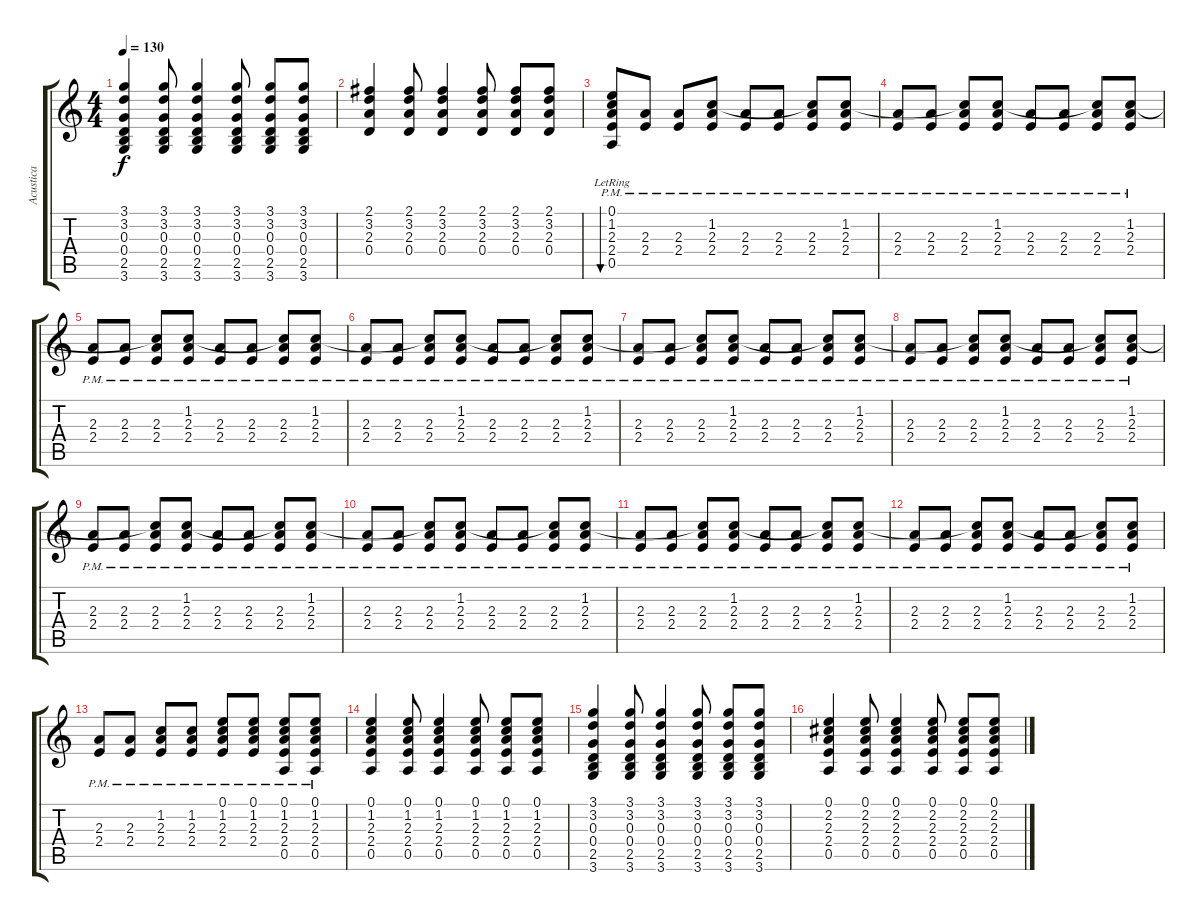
\track ("Acustica" "Acustica") {instrument acousticguitarsteel}
\staff {score tabs}
\tuning (E4 B3 G3 D3 A2 E2) {hide}
\ts (4 4)
\tempo 130
\clef g2
\ks c
(3.1 3.2 0.3 0.4 2.5 3.6).4{dy f} (3.1 3.2 0.3 0.4 2.5 3.6).8 (3.1 3.2 0.3 0.4 2.5 3.6).4 (3.1 3.2 0.3 0.4 2.5 3.6).8 (3.1 3.2 0.3 0.4 2.5 3.6).8 (3.1 3.2 0.3 0.4 2.5 3.6).8 |
(2.1 3.2 2.3 0.4).4 (2.1 3.2 2.3 0.4).8 (2.1 3.2 2.3 0.4).4 (2.1 3.2 2.3 0.4).8 (2.1 3.2 2.3 0.4).8 (2.1 3.2 2.3 0.4).8 |
(0.1{lr} 1.2{lr} 2.3{pm lr} 2.4{pm lr} 0.5{lr}).8{bu 240} (2.3{pm} 2.4{pm}).8 (2.3{pm} 2.4{pm}).8 (1.2 2.3{pm} 2.4{pm}).8 (2.3{pm} 2.4{pm}).8 (2.3{pm} 2.4{pm}).8 (1.2{t} 2.3{pm} 2.4{pm}).8 (1.2 2.3{pm} 2.4{pm}).8 |
(2.3{pm} 2.4{pm}).8 (2.3{pm} 2.4{pm}).8 (1.2{t} 2.3{pm} 2.4{pm}).8 (1.2 2.3{pm} 2.4{pm}).8 (2.3{pm} 2.4{pm}).8 (2.3{pm} 2.4{pm}).8 (1.2{t} 2.3{pm} 2.4{pm}).8 (1.2 2.3{pm} 2.4{pm}).8 |
(2.3{pm} 2.4{pm}).8 (2.3{pm} 2.4{pm}).8 (1.2{t} 2.3{pm} 2.4{pm}).8 (1.2 2.3{pm} 2.4{pm}).8 (2.3{pm} 2.4{pm}).8 (2.3{pm} 2.4{pm}).8 (1.2{t} 2.3{pm} 2.4{pm}).8 (1.2 2.3{pm} 2.4{pm}).8 |
(2.3{pm} 2.4{pm}).8 (2.3{pm} 2.4{pm}).8 (1.2{t} 2.3{pm} 2.4{pm}).8 (1.2 2.3{pm} 2.4{pm}).8 (2.3{pm} 2.4{pm}).8 (2.3{pm} 2.4{pm}).8 (1.2{t} 2.3{pm} 2.4{pm}).8 (1.2 2.3{pm} 2.4{pm}).8 |
(2.3{pm} 2.4{pm}).8 (2.3{pm} 2.4{pm}).8 (1.2{t} 2.3{pm} 2.4{pm}).8 (1.2 2.3{pm} 2.4{pm}).8 (2.3{pm} 2.4{pm}).8 (2.3{pm} 2.4{pm}).8 (1.2{t} 2.3{pm} 2.4{pm}).8 (1.2 2.3{pm} 2.4{pm}).8 |
(2.3{pm} 2.4{pm}).8 (2.3{pm} 2.4{pm}).8 (1.2{t} 2.3{pm} 2.4{pm}).8 (1.2 2.3{pm} 2.4{pm}).8 (2.3{pm} 2.4{pm}).8 (2.3{pm} 2.4{pm}).8 (1.2{t} 2.3{pm} 2.4{pm}).8 (1.2 2.3{pm} 2.4{pm}).8 |
(2.3{pm} 2.4{pm}).8 (2.3{pm} 2.4{pm}).8 (1.2{t} 2.3{pm} 2.4{pm}).8 (1.2 2.3{pm} 2.4{pm}).8 (2.3{pm} 2.4{pm}).8 (2.3{pm} 2.4{pm}).8 (1.2{t} 2.3{pm} 2.4{pm}).8 (1.2 2.3{pm} 2.4{pm}).8 |
(2.3{pm} 2.4{pm}).8 (2.3{pm} 2.4{pm}).8 (1.2{t} 2.3{pm} 2.4{pm}).8 (1.2 2.3{pm} 2.4{pm}).8 (2.3{pm} 2.4{pm}).8 (2.3{pm} 2.4{pm}).8 (1.2{t} 2.3{pm} 2.4{pm}).8 (1.2 2.3{pm} 2.4{pm}).8 |
(2.3{pm} 2.4{pm}).8 (2.3{pm} 2.4{pm}).8 (1.2{t} 2.3{pm} 2.4{pm}).8 (1.2 2.3{pm} 2.4{pm}).8 (2.3{pm} 2.4{pm}).8 (2.3{pm} 2.4{pm}).8 (1.2{t} 2.3{pm} 2.4{pm}).8 (1.2 2.3{pm} 2.4{pm}).8 |
(2.3{pm} 2.4{pm}).8 (2.3{pm} 2.4{pm}).8 (1.2{t} 2.3{pm} 2.4{pm}).8 (1.2 2.3{pm} 2.4{pm}).8 (2.3{pm} 2.4{pm}).8 (2.3{pm} 2.4{pm}).8 (1.2{t} 2.3{pm} 2.4{pm}).8 (1.2 2.3{pm} 2.4{pm}).8 |
(2.3{pm} 2.4{pm}).8 (2.3{pm} 2.4{pm}).8 (1.2 2.3{pm} 2.4{pm}).8 (1.2 2.3{pm} 2.4{pm}).8 (0.1 1.2 2.3{pm} 2.4{pm}).8 (0.1 1.2 2.3{pm} 2.4{pm}).8 (0.1 1.2 2.3{pm} 2.4{pm} 0.5).8 (0.1 1.2 2.3{pm} 2.4{pm} 0.5).8 |
(0.1 1.2 2.3 2.4 0.5).4 (0.1 1.2 2.3 2.4 0.5).8 (0.1 1.2 2.3 2.4 0.5).4 (0.1 1.2 2.3 2.4 0.5).8 (0.1 1.2 2.3 2.4 0.5).8 (0.1 1.2 2.3 2.4 0.5).8 |
(3.1 3.2 0.3 0.4 2.5 3.6).4 (3.1 3.2 0.3 0.4 2.5 3.6).8 (3.1 3.2 0.3 0.4 2.5 3.6).4 (3.1 3.2 0.3 0.4 2.5 3.6).8 (3.1 3.2 0.3 0.4 2.5 3.6).8 (3.1 3.2 0.3 0.4 2.5 3.6).8 |
(0.1 2.2 2.3 2.4 0.5).4 (0.1 2.2 2.3 2.4 0.5).8 (0.1 2.2 2.3 2.4 0.5).4 (0.1 2.2 2.3 2.4 0.5).8 (0.1 2.2 2.3 2.4 0.5).8 (0.1 2.2 2.3 2.4 0.5).8
